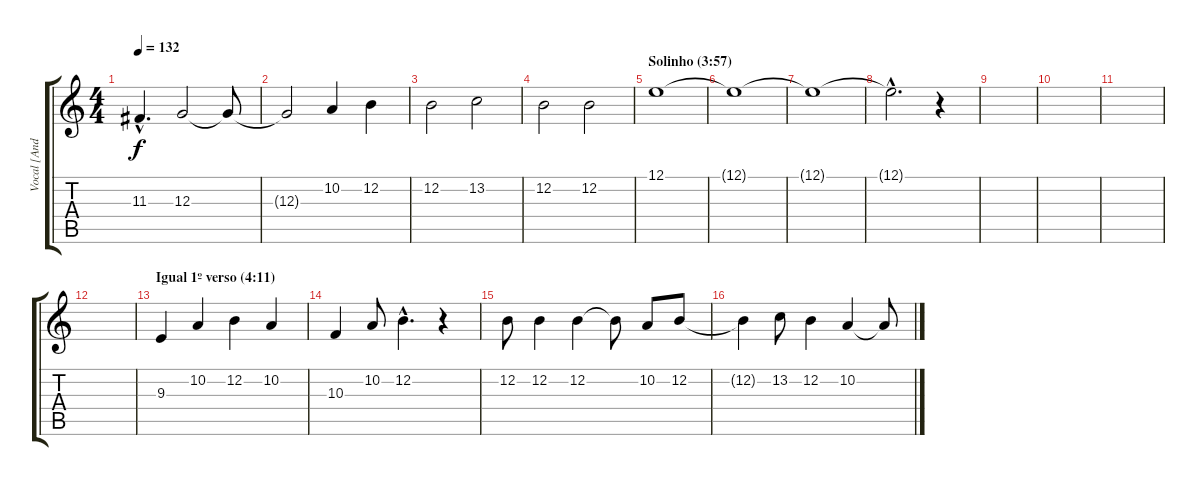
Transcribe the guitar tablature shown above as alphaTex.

\track ("Vocal [André Matos]" "Vocal [And") {instrument lead1square}
\staff {score tabs}
\tuning (E4 B3 G3 D3 A2 E2) {hide}
\ts (4 4)
\tempo 132
\clef g2
\ks c
11.3{hac}.4{d dy f} 12.3.2 12.3{t}.8 |
12.3{t}.2 10.2.4 12.2.4 |
12.2.2 13.2.2 |
12.2.2 12.2.2 |
\section ("" "Solinho (3:57)")
12.1.1{volume 12} |
12.1{t}.1 |
12.1{t}.1 |
12.1{hac t}.2{d} r.4 |
|
|
|
|
\section ("" "Igual 1º verso (4:11)")
9.3.4 10.2.4 12.2.4 10.2.4 |
10.3.4 10.2.8 12.2{hac}.4{d} r.4 |
12.2.8 12.2.4 12.2.4 12.2{t}.8 10.2.8 12.2.8 |
12.2{t}.4 13.2.8 12.2.4 10.2.4 10.2{t}.8
